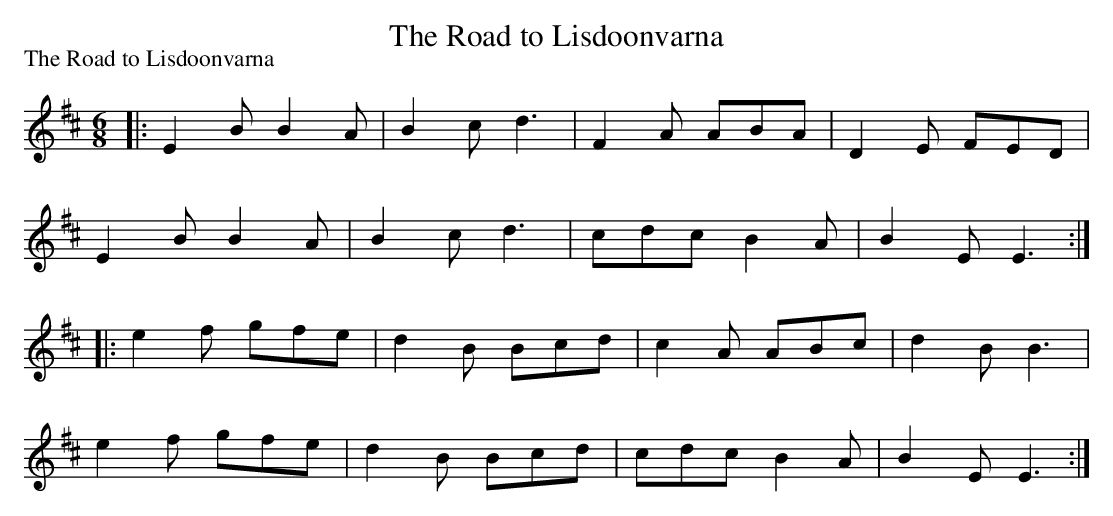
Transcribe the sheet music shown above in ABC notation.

X:1
T: The Road to Lisdoonvarna
P: The Road to Lisdoonvarna
M: 6/8
L: 1/8
K: EDor
|: E2B B2A | B2c d3 | F2A ABA | D2E FED |
E2B B2A | B2c d3 |cdc B2A | B2E E3 :|
|: e2f gfe | d2B Bcd | c2A ABc | d2B B3 |
e2f gfe | d2B Bcd | cdc B2A | B2E E3 :|
